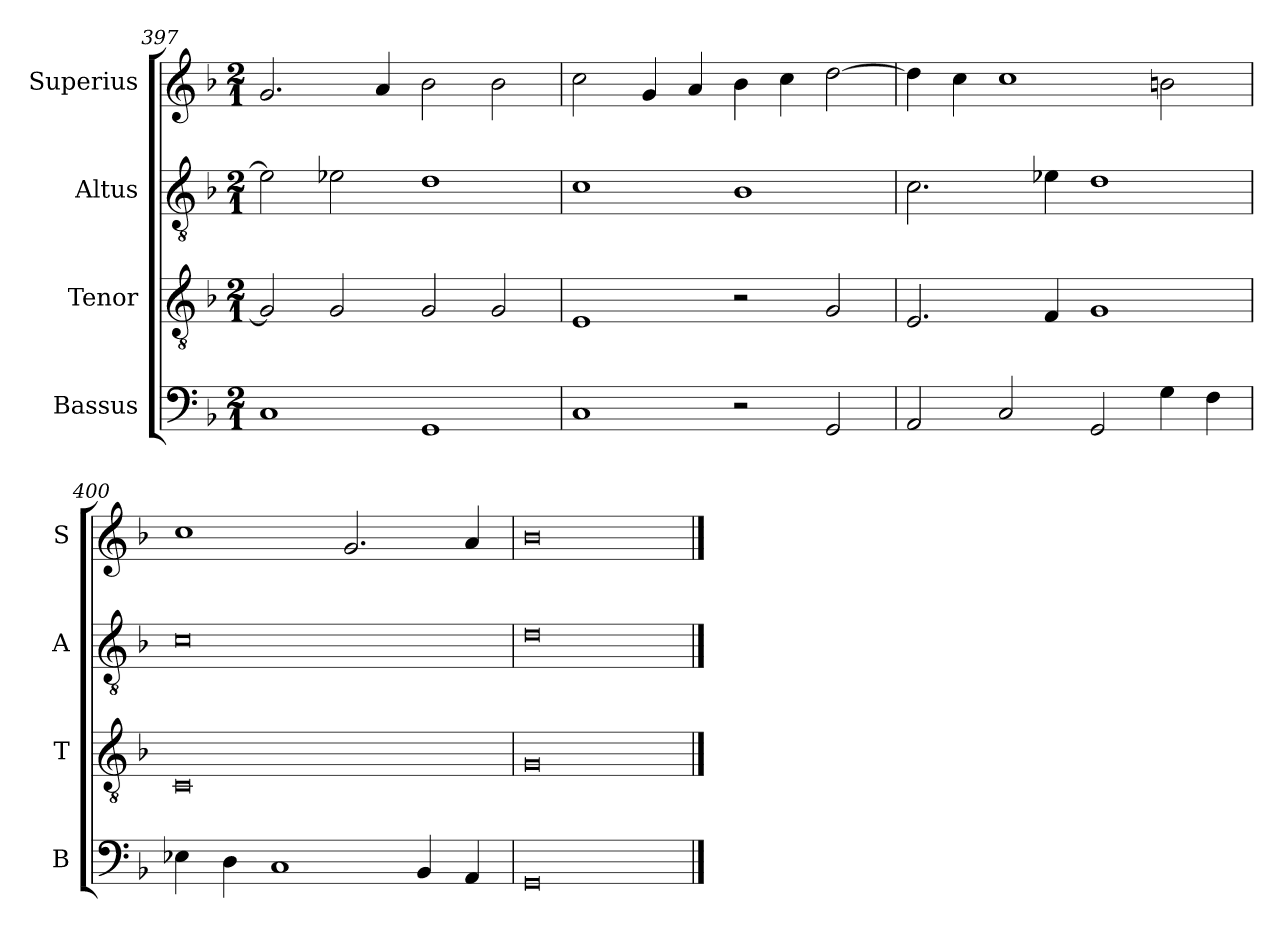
**kern	**kern	**kern	**kern
*part4	*part3	*part2	*part1
*staff4	*staff3	*staff2	*staff1
*I"Bassus	*I"Tenor	*I"Altus	*I"Superius
*I'B	*I'T	*I'A	*I'S
*clefF4	*clefGv2	*clefGv2	*clefG2
*k[b-]	*k[b-]	*k[b-]	*k[b-]
*M2/1	*M2/1	*M2/1	*M2/1
=397	=397	=397	=397
1C	2G/]	2e-\]	2.g/
.	2G/	2e-X\	.
.	.	.	4a/
1GG	2G/	1d	2b-\
.	2G/	.	2b-\
=398	=398	=398	=398
1C	1E	1c	2cc\
.	.	.	4g/
.	.	.	4a/
2r	2r	1B-	4b-\
.	.	.	4cc\
2GG/	2G/	.	[2dd\
=399	=399	=399	=399
2AA/	2.E/	2.c\	4dd\]
.	.	.	4cc\
2C/	.	.	1cc
.	4F/	4e-X\	.
2GG/	1G	1d	.
4G\	.	.	2bn\
4F\	.	.	.
=400	=400	=400	=400
4E-X\	0C	0c	1cc
4D\	.	.	.
1C	.	.	.
.	.	.	2.g/
4BB-/	.	.	.
4AA/	.	.	4a/
=401	=401	=401	=401
0GG	0G	0d	0b-
==	==	==	==
*-	*-	*-	*-
